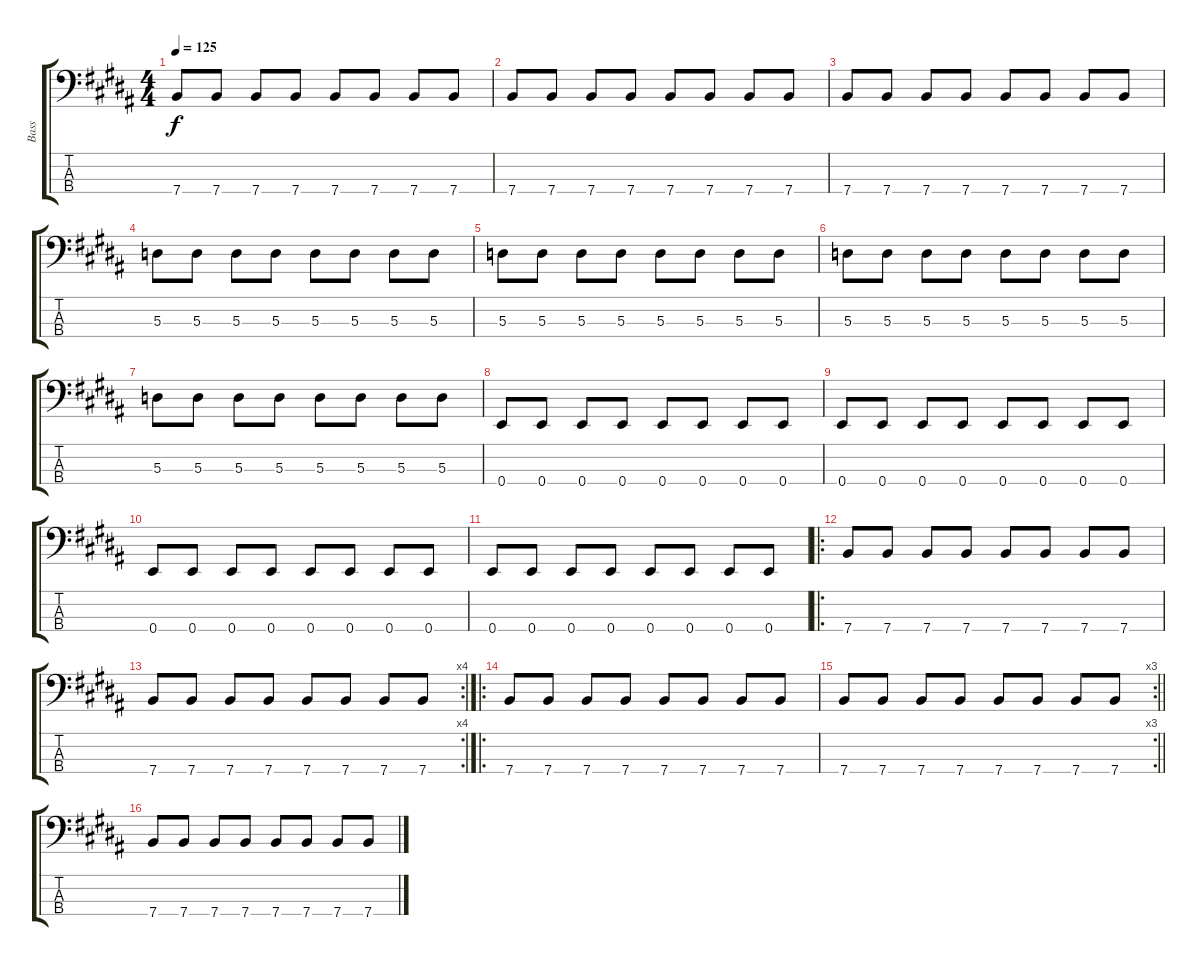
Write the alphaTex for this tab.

\track ("Bass" "Bass") {instrument electricbassfinger}
\staff {score tabs}
\tuning (G2 D2 A1 E1) {hide}
\ts (4 4)
\tempo 125
\clef f4
\ks b
7.4.8{dy f} 7.4.8 7.4.8 7.4.8 7.4.8 7.4.8 7.4.8 7.4.8 |
7.4.8 7.4.8 7.4.8 7.4.8 7.4.8 7.4.8 7.4.8 7.4.8 |
7.4.8 7.4.8 7.4.8 7.4.8 7.4.8 7.4.8 7.4.8 7.4.8 |
5.3.8 5.3.8 5.3.8 5.3.8 5.3.8 5.3.8 5.3.8 5.3.8 |
5.3.8 5.3.8 5.3.8 5.3.8 5.3.8 5.3.8 5.3.8 5.3.8 |
5.3.8 5.3.8 5.3.8 5.3.8 5.3.8 5.3.8 5.3.8 5.3.8 |
5.3.8 5.3.8 5.3.8 5.3.8 5.3.8 5.3.8 5.3.8 5.3.8 |
0.4.8 0.4.8 0.4.8 0.4.8 0.4.8 0.4.8 0.4.8 0.4.8 |
0.4.8 0.4.8 0.4.8 0.4.8 0.4.8 0.4.8 0.4.8 0.4.8 |
0.4.8 0.4.8 0.4.8 0.4.8 0.4.8 0.4.8 0.4.8 0.4.8 |
0.4.8 0.4.8 0.4.8 0.4.8 0.4.8 0.4.8 0.4.8 0.4.8 |
\ro
7.4.8 7.4.8 7.4.8 7.4.8 7.4.8 7.4.8 7.4.8 7.4.8 |
\rc 4
7.4.8 7.4.8 7.4.8 7.4.8 7.4.8 7.4.8 7.4.8 7.4.8 |
\ro
7.4.8 7.4.8 7.4.8 7.4.8 7.4.8 7.4.8 7.4.8 7.4.8 |
\rc 3
\barLineRight lightlight
7.4.8 7.4.8 7.4.8 7.4.8 7.4.8 7.4.8 7.4.8 7.4.8 |
7.4.8 7.4.8 7.4.8 7.4.8 7.4.8 7.4.8 7.4.8 7.4.8
